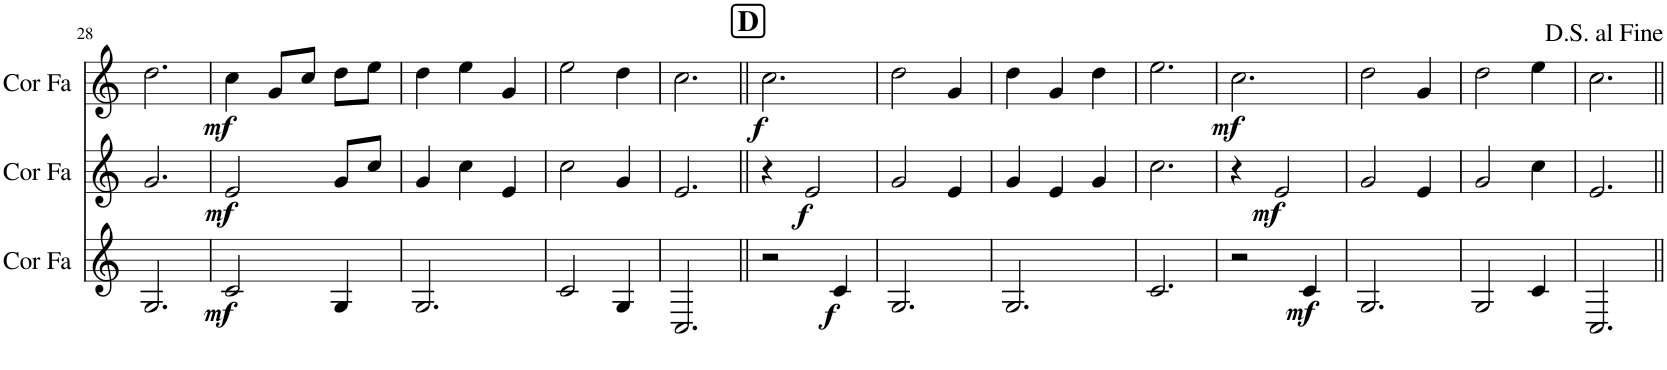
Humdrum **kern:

**kern	**dynam	**kern	**dynam	**kern	**dynam
*part3	*part3	*part2	*part2	*part1	*part1
*staff3	*staff3	*staff2	*staff2	*staff1	*staff1
*I"Cor en Fa	*	*I"Cor en Fa	*	*I"Cor en Fa	*
*I'Cor Fa	*	*I'Cor Fa	*	*I'Cor Fa	*
!!LO:PB:g=z
*clefG2	*	*clefG2	*	*clefG2	*
*Trd4c7	*	*Trd4c7	*	*Trd4c7	*
*k[]	*	*k[]	*	*k[]	*
*M3/4	*	*M3/4	*	*M3/4	*
=28	=28	=28	=28	=28	=28
2.G/	.	2.g/	.	2.dd\	.
=29	=29	=29	=29	=29	=29
!	!LO:DY:b	!	!LO:DY:b	!	!LO:DY:b
2c/	mf	2e/	mf	4cc\	mf
.	.	.	.	8g/L	.
.	.	.	.	8cc/J	.
4G/	.	8g/L	.	8dd\L	.
.	.	8cc/J	.	8ee\J	.
=30	=30	=30	=30	=30	=30
2.G/	.	4g/	.	4dd\	.
.	.	4cc\	.	4ee\	.
.	.	4e/	.	4g/	.
=31	=31	=31	=31	=31	=31
2c/	.	2cc\	.	2ee\	.
4G/	.	4g/	.	4dd\	.
=32	=32	=32	=32	=32	=32
2.C/	.	2.e/	.	2.cc\	.
!!LO:REH:place=s1:a:B:cj:fs=14:t=D
=33||	=33||	=33||	=33||	=33||	=33||
!	!	!	!	!	!LO:DY:b
2r	.	4r	.	2.cc\	f
!	!	!	!LO:DY:b	!	!
.	.	2e/	f	.	.
!	!LO:DY:b	!	!	!	!
4c/	f	.	.	.	.
=34	=34	=34	=34	=34	=34
2.G/	.	2g/	.	2dd\	.
.	.	4e/	.	4g/	.
=35	=35	=35	=35	=35	=35
2.G/	.	4g/	.	4dd\	.
.	.	4e/	.	4g/	.
.	.	4g/	.	4dd\	.
=36	=36	=36	=36	=36	=36
2.c/	.	2.cc\	.	2.ee\	.
=37	=37	=37	=37	=37	=37
!	!	!	!	!	!LO:DY:b
2r	.	4r	.	2.cc\	mf
!	!	!	!LO:DY:b	!	!
.	.	2e/	mf	.	.
!	!LO:DY:b	!	!	!	!
4c/	mf	.	.	.	.
=38	=38	=38	=38	=38	=38
2.G/	.	2g/	.	2dd\	.
.	.	4e/	.	4g/	.
=39	=39	=39	=39	=39	=39
2G/	.	2g/	.	2dd\	.
4c/	.	4cc\	.	4ee\	.
=40	=40	=40	=40	=40	=40
2.C/	.	2.e/	.	2.cc\	.
=||	=||	=||	=||	=||	=||
*-	*-	*-	*-	*-	*-
